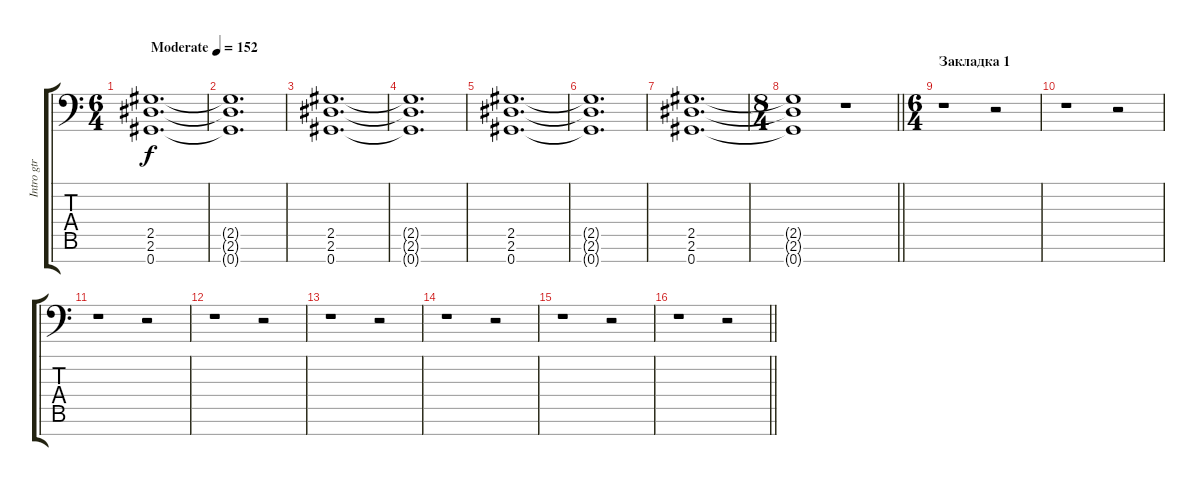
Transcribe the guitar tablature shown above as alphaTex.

\track ("Intro gtr" "Intro gtr") {instrument distortionguitar}
\staff {score tabs}
\tuning (Db4 Ab3 E3 B2 Gb2 Db2 Ab1) {hide}
\ts (6 4)
\tempo (152 "Moderate")
\clef f4
\ks c
(2.5 2.6 0.7).1{d dy f instrument distortionguitar} |
(2.5{t} 2.6{t} 0.7{t}).1{d} |
(2.5 2.6 0.7).1{d} |
(2.5{t} 2.6{t} 0.7{t}).1{d} |
(2.5 2.6 0.7).1{d} |
(2.5{t} 2.6{t} 0.7{t}).1{d} |
(2.5 2.6 0.7).1{d} |
\ts (8 4)
\barLineRight lightlight
(2.5{t} 2.6{t} 0.7{t}).1 r.1 |
\ts (6 4)
\section ("" "Закладка 1")
r.1 r.2 |
r.1 r.2 |
r.1 r.2 |
r.1 r.2 |
r.1 r.2 |
r.1 r.2 |
r.1 r.2 |
\barLineRight lightlight
r.1 r.2
